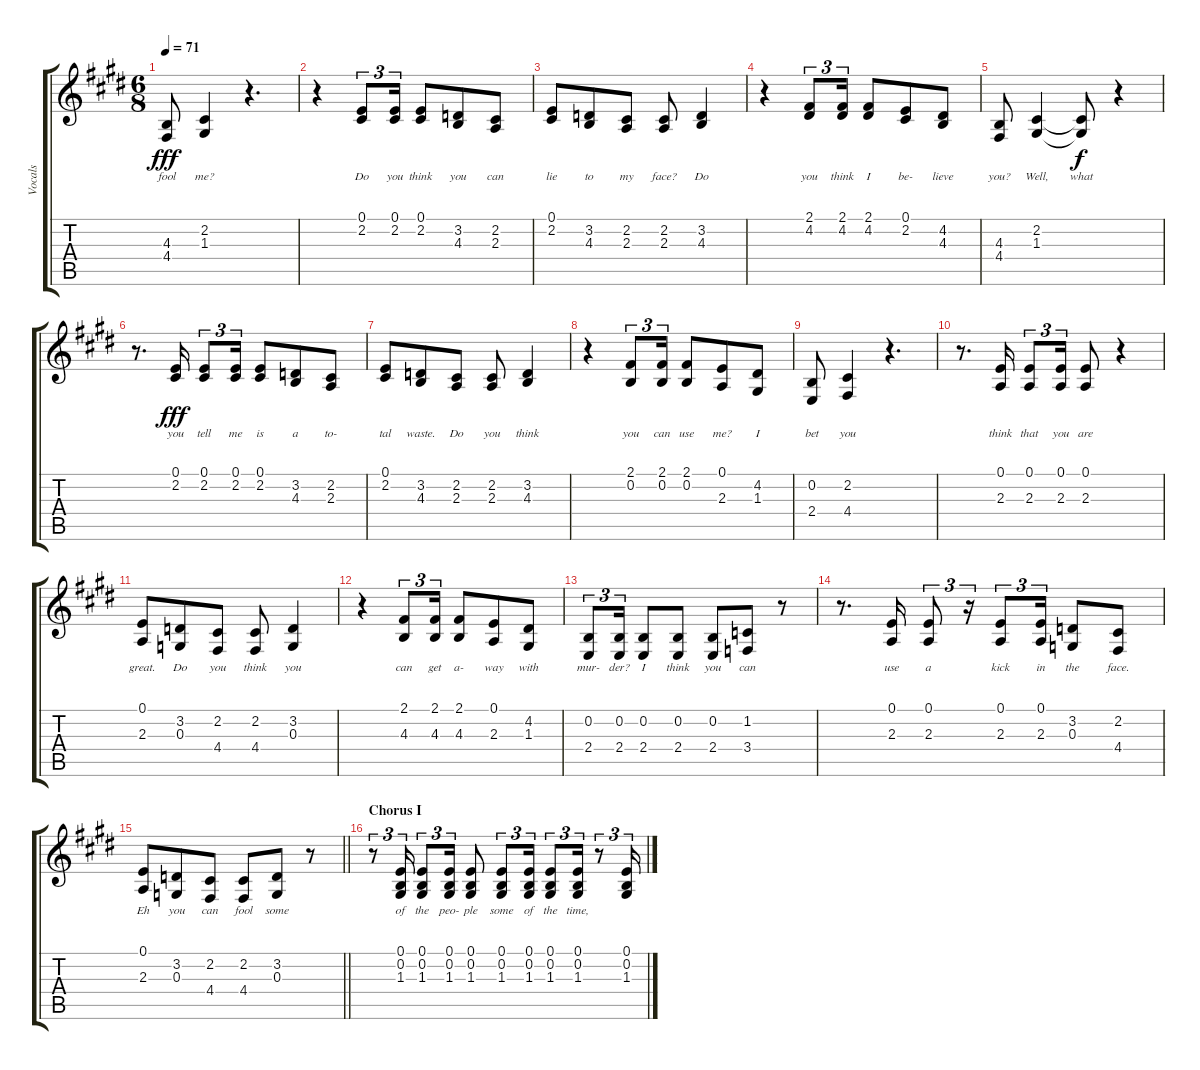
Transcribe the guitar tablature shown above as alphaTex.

\track ("Vocals" "Vocals") {instrument lead6voice}
\staff {score tabs}
\tuning (E4 B3 G3 D3 A2 E2) {hide}
\ts (6 8)
\tempo 71
\clef g2
\ks e
(4.3 4.4).8{lyrics (0 "fool") lyrics (1 "") lyrics (2 "") lyrics (3 "") lyrics (4 "") dy fff} (2.2 1.3).4{lyrics (0 "me?") lyrics (1 "") lyrics (2 "") lyrics (3 "") lyrics (4 "")} r.4{d} |
r.4 (0.1 2.2).8{tu (3 2) lyrics (0 "Do") lyrics (1 "") lyrics (2 "") lyrics (3 "") lyrics (4 "")} (0.1 2.2).16{tu (3 2) lyrics (0 "you") lyrics (1 "") lyrics (2 "") lyrics (3 "") lyrics (4 "")} (0.1 2.2).8{lyrics (0 "think") lyrics (1 "") lyrics (2 "") lyrics (3 "") lyrics (4 "")} (3.2 4.3).8{lyrics (0 "you") lyrics (1 "") lyrics (2 "") lyrics (3 "") lyrics (4 "")} (2.2 2.3).8{lyrics (0 "can") lyrics (1 "") lyrics (2 "") lyrics (3 "") lyrics (4 "")} |
(0.1 2.2).8{lyrics (0 "lie") lyrics (1 "") lyrics (2 "") lyrics (3 "") lyrics (4 "")} (3.2 4.3).8{lyrics (0 "to") lyrics (1 "") lyrics (2 "") lyrics (3 "") lyrics (4 "")} (2.2 2.3).8{lyrics (0 "my") lyrics (1 "") lyrics (2 "") lyrics (3 "") lyrics (4 "")} (2.2 2.3).8{lyrics (0 "face?") lyrics (1 "") lyrics (2 "") lyrics (3 "") lyrics (4 "")} (3.2 4.3).4{lyrics (0 "Do") lyrics (1 "") lyrics (2 "") lyrics (3 "") lyrics (4 "")} |
r.4 (2.1 4.2).8{tu (3 2) lyrics (0 "you") lyrics (1 "") lyrics (2 "") lyrics (3 "") lyrics (4 "")} (2.1 4.2).16{tu (3 2) lyrics (0 "think") lyrics (1 "") lyrics (2 "") lyrics (3 "") lyrics (4 "")} (2.1 4.2).8{lyrics (0 "I") lyrics (1 "") lyrics (2 "") lyrics (3 "") lyrics (4 "")} (0.1 2.2).8{lyrics (0 "be-") lyrics (1 "") lyrics (2 "") lyrics (3 "") lyrics (4 "")} (4.2 4.3).8{lyrics (0 "lieve") lyrics (1 "") lyrics (2 "") lyrics (3 "") lyrics (4 "")} |
(4.3 4.4).8{lyrics (0 "you?") lyrics (1 "") lyrics (2 "") lyrics (3 "") lyrics (4 "")} (2.2 1.3).4{lyrics (0 "Well,") lyrics (1 "") lyrics (2 "") lyrics (3 "") lyrics (4 "")} (2.2{t} 1.3{t}).8{lyrics (0 "what") lyrics (1 "") lyrics (2 "") lyrics (3 "") lyrics (4 "") dy f} r.4 |
r.8{d} (0.1 2.2).16{lyrics (0 "you") lyrics (1 "") lyrics (2 "") lyrics (3 "") lyrics (4 "") dy fff} (0.1 2.2).8{tu (3 2) lyrics (0 "tell") lyrics (1 "") lyrics (2 "") lyrics (3 "") lyrics (4 "")} (0.1 2.2).16{tu (3 2) lyrics (0 "me") lyrics (1 "") lyrics (2 "") lyrics (3 "") lyrics (4 "")} (0.1 2.2).8{lyrics (0 "is") lyrics (1 "") lyrics (2 "") lyrics (3 "") lyrics (4 "")} (3.2 4.3).8{lyrics (0 "a") lyrics (1 "") lyrics (2 "") lyrics (3 "") lyrics (4 "")} (2.2 2.3).8{lyrics (0 "to-") lyrics (1 "") lyrics (2 "") lyrics (3 "") lyrics (4 "")} |
(0.1 2.2).8{lyrics (0 "tal") lyrics (1 "") lyrics (2 "") lyrics (3 "") lyrics (4 "")} (3.2 4.3).8{lyrics (0 "waste.") lyrics (1 "") lyrics (2 "") lyrics (3 "") lyrics (4 "")} (2.2 2.3).8{lyrics (0 "Do") lyrics (1 "") lyrics (2 "") lyrics (3 "") lyrics (4 "")} (2.2 2.3).8{lyrics (0 "you") lyrics (1 "") lyrics (2 "") lyrics (3 "") lyrics (4 "")} (3.2 4.3).4{lyrics (0 "think") lyrics (1 "") lyrics (2 "") lyrics (3 "") lyrics (4 "")} |
r.4 (2.1 0.2).8{tu (3 2) lyrics (0 "you") lyrics (1 "") lyrics (2 "") lyrics (3 "") lyrics (4 "")} (2.1 0.2).16{tu (3 2) lyrics (0 "can") lyrics (1 "") lyrics (2 "") lyrics (3 "") lyrics (4 "")} (2.1 0.2).8{lyrics (0 "use") lyrics (1 "") lyrics (2 "") lyrics (3 "") lyrics (4 "")} (0.1 2.3).8{lyrics (0 "me?") lyrics (1 "") lyrics (2 "") lyrics (3 "") lyrics (4 "")} (4.2 1.3).8{lyrics (0 "I") lyrics (1 "") lyrics (2 "") lyrics (3 "") lyrics (4 "")} |
(0.2 2.4).8{lyrics (0 "bet") lyrics (1 "") lyrics (2 "") lyrics (3 "") lyrics (4 "")} (2.2 4.4).4{lyrics (0 "you") lyrics (1 "") lyrics (2 "") lyrics (3 "") lyrics (4 "")} r.4{d} |
r.8{d} (0.1 2.3).16{lyrics (0 "think") lyrics (1 "") lyrics (2 "") lyrics (3 "") lyrics (4 "")} (0.1 2.3).8{tu (3 2) lyrics (0 "that") lyrics (1 "") lyrics (2 "") lyrics (3 "") lyrics (4 "")} (0.1 2.3).16{tu (3 2) lyrics (0 "you") lyrics (1 "") lyrics (2 "") lyrics (3 "") lyrics (4 "")} (0.1 2.3).8{lyrics (0 "are") lyrics (1 "") lyrics (2 "") lyrics (3 "") lyrics (4 "")} r.4 |
(0.1 2.3).8{lyrics (0 "great.") lyrics (1 "") lyrics (2 "") lyrics (3 "") lyrics (4 "")} (3.2 0.3).8{lyrics (0 "Do") lyrics (1 "") lyrics (2 "") lyrics (3 "") lyrics (4 "")} (2.2 4.4).8{lyrics (0 "you") lyrics (1 "") lyrics (2 "") lyrics (3 "") lyrics (4 "")} (2.2 4.4).8{lyrics (0 "think") lyrics (1 "") lyrics (2 "") lyrics (3 "") lyrics (4 "")} (3.2 0.3).4{lyrics (0 "you") lyrics (1 "") lyrics (2 "") lyrics (3 "") lyrics (4 "")} |
r.4 (2.1 4.3).8{tu (3 2) lyrics (0 "can") lyrics (1 "") lyrics (2 "") lyrics (3 "") lyrics (4 "")} (2.1 4.3).16{tu (3 2) lyrics (0 "get") lyrics (1 "") lyrics (2 "") lyrics (3 "") lyrics (4 "")} (2.1 4.3).8{lyrics (0 "a-") lyrics (1 "") lyrics (2 "") lyrics (3 "") lyrics (4 "")} (0.1 2.3).8{lyrics (0 "way") lyrics (1 "") lyrics (2 "") lyrics (3 "") lyrics (4 "")} (4.2 1.3).8{lyrics (0 "with") lyrics (1 "") lyrics (2 "") lyrics (3 "") lyrics (4 "")} |
(0.2 2.4).8{tu (3 2) lyrics (0 "mur-") lyrics (1 "") lyrics (2 "") lyrics (3 "") lyrics (4 "")} (0.2 2.4).16{tu (3 2) lyrics (0 "der?") lyrics (1 "") lyrics (2 "") lyrics (3 "") lyrics (4 "")} (0.2 2.4).8{lyrics (0 "I") lyrics (1 "") lyrics (2 "") lyrics (3 "") lyrics (4 "")} (0.2 2.4).8{lyrics (0 "think") lyrics (1 "") lyrics (2 "") lyrics (3 "") lyrics (4 "")} (0.2 2.4).8{lyrics (0 "you") lyrics (1 "") lyrics (2 "") lyrics (3 "") lyrics (4 "")} (1.2 3.4).8{lyrics (0 "can") lyrics (1 "") lyrics (2 "") lyrics (3 "") lyrics (4 "")} r.8 |
r.8{d} (0.1 2.3).16{lyrics (0 "use") lyrics (1 "") lyrics (2 "") lyrics (3 "") lyrics (4 "")} (0.1 2.3).8{tu (3 2) lyrics (0 "a") lyrics (1 "") lyrics (2 "") lyrics (3 "") lyrics (4 "")} r.16{tu (3 2)} (0.1 2.3).8{tu (3 2) lyrics (0 "kick") lyrics (1 "") lyrics (2 "") lyrics (3 "") lyrics (4 "")} (0.1 2.3).16{tu (3 2) lyrics (0 "in") lyrics (1 "") lyrics (2 "") lyrics (3 "") lyrics (4 "")} (3.2 0.3).8{lyrics (0 "the") lyrics (1 "") lyrics (2 "") lyrics (3 "") lyrics (4 "")} (2.2 4.4).8{lyrics (0 "face.") lyrics (1 "") lyrics (2 "") lyrics (3 "") lyrics (4 "")} |
\barLineRight lightlight
(0.1 2.3).8{lyrics (0 "Eh") lyrics (1 "") lyrics (2 "") lyrics (3 "") lyrics (4 "")} (3.2 0.3).8{lyrics (0 "you") lyrics (1 "") lyrics (2 "") lyrics (3 "") lyrics (4 "")} (2.2 4.4).8{lyrics (0 "can") lyrics (1 "") lyrics (2 "") lyrics (3 "") lyrics (4 "")} (2.2 4.4).8{lyrics (0 "fool") lyrics (1 "") lyrics (2 "") lyrics (3 "") lyrics (4 "")} (3.2 0.3).8{lyrics (0 "some") lyrics (1 "") lyrics (2 "") lyrics (3 "") lyrics (4 "")} r.8 |
\section ("" "Chorus I")
r.8{tu (3 2)} (0.1 0.2 1.3).16{tu (3 2) lyrics (0 "of") lyrics (1 "") lyrics (2 "") lyrics (3 "") lyrics (4 "")} (0.1 0.2 1.3).8{tu (3 2) lyrics (0 "the") lyrics (1 "") lyrics (2 "") lyrics (3 "") lyrics (4 "")} (0.1 0.2 1.3).16{tu (3 2) lyrics (0 "peo-") lyrics (1 "") lyrics (2 "") lyrics (3 "") lyrics (4 "")} (0.1 0.2 1.3).8{lyrics (0 "ple") lyrics (1 "") lyrics (2 "") lyrics (3 "") lyrics (4 "")} (0.1 0.2 1.3).8{tu (3 2) lyrics (0 "some") lyrics (1 "") lyrics (2 "") lyrics (3 "") lyrics (4 "")} (0.1 0.2 1.3).16{tu (3 2) lyrics (0 "of") lyrics (1 "") lyrics (2 "") lyrics (3 "") lyrics (4 "")} (0.1 0.2 1.3).8{tu (3 2) lyrics (0 "the") lyrics (1 "") lyrics (2 "") lyrics (3 "") lyrics (4 "")} (0.1 0.2 1.3).16{tu (3 2) lyrics (0 "time,") lyrics (1 "") lyrics (2 "") lyrics (3 "") lyrics (4 "")} r.8{tu (3 2)} (0.1 0.2 1.3).16{tu (3 2) lyrics (0 "") lyrics (1 "") lyrics (2 "") lyrics (3 "") lyrics (4 "")}
